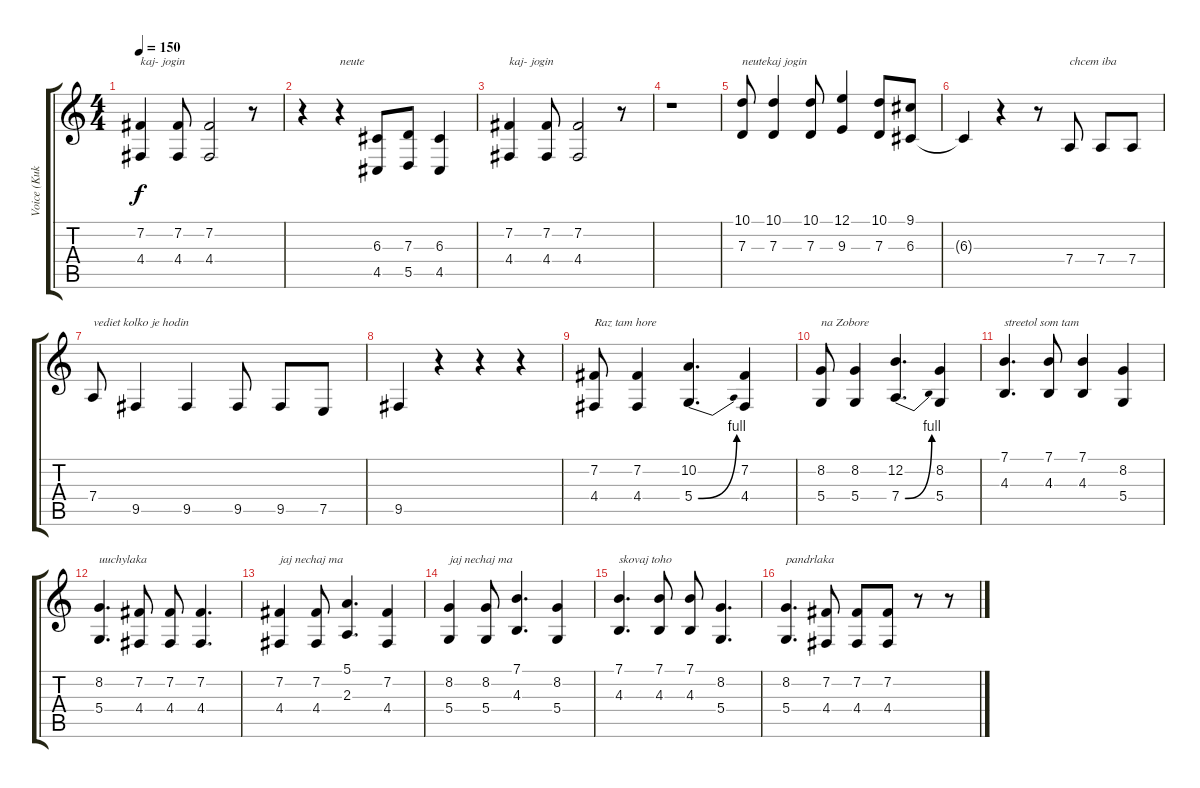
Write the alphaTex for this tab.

\track ("Voice (Kuko)" "Voice (Kuk") {instrument lead8bassandlead}
\staff {score tabs}
\tuning (E4 B3 G3 D3 A2 E2) {hide}
\ts (4 4)
\tempo 150
\clef g2
\ks c
(7.2 4.4).4{txt "kaj- jogin" dy f} (7.2 4.4).8 (7.2 4.4).2 r.8 |
r.4 r.4{txt "neute"} (6.3 4.5).8 (7.3 5.5).8 (6.3 4.5).4 |
(7.2 4.4).4{txt "kaj- jogin"} (7.2 4.4).8 (7.2 4.4).2 r.8 |
r.1 |
(10.1 7.3).8{txt "neutekaj jogin"} (10.1 7.3).4 (10.1 7.3).8 (12.1 9.3).4 (10.1 7.3).8 (9.1 6.3).8 |
6.3{t}.4 r.4 r.8 7.4.8{txt "chcem iba"} 7.4.8 7.4.8 |
7.4.8{txt "vediet kolko je hodin"} 9.5.4 9.5.4 9.5.8 9.5.8 7.5.8 |
9.5.4 r.4 r.4 r.4 |
(7.2 4.4).8{txt "Raz tam hore"} (7.2 4.4).4 (10.2 5.4{be (bend 0 0 60 4)}).4{d} (7.2 4.4).4 |
(8.2 5.4).8{txt "na Zobore"} (8.2 5.4).4 (12.2 7.4{be (bend 0 0 60 4)}).4{d} (8.2 5.4).4 |
(7.1 4.3).4{d txt "streetol som tam"} (7.1 4.3).8 (7.1 4.3).4 (8.2 5.4).4 |
(8.2 5.4).4{d txt "uuchylaka"} (7.2 4.4).8 (7.2 4.4).8 (7.2 4.4).4{d} |
(7.2 4.4).4{txt "jaj nechaj ma"} (7.2 4.4).8 (5.1 2.3).4{d} (7.2 4.4).4 |
(8.2 5.4).4{txt "jaj nechaj ma"} (8.2 5.4).8 (7.1 4.3).4{d} (8.2 5.4).4 |
(7.1 4.3).4{d txt "skovaj toho "} (7.1 4.3).8 (7.1 4.3).8 (8.2 5.4).4{d} |
(8.2 5.4).4{d txt "pandrlaka"} (7.2 4.4).8 (7.2 4.4).8 (7.2 4.4).8 r.8 r.8
